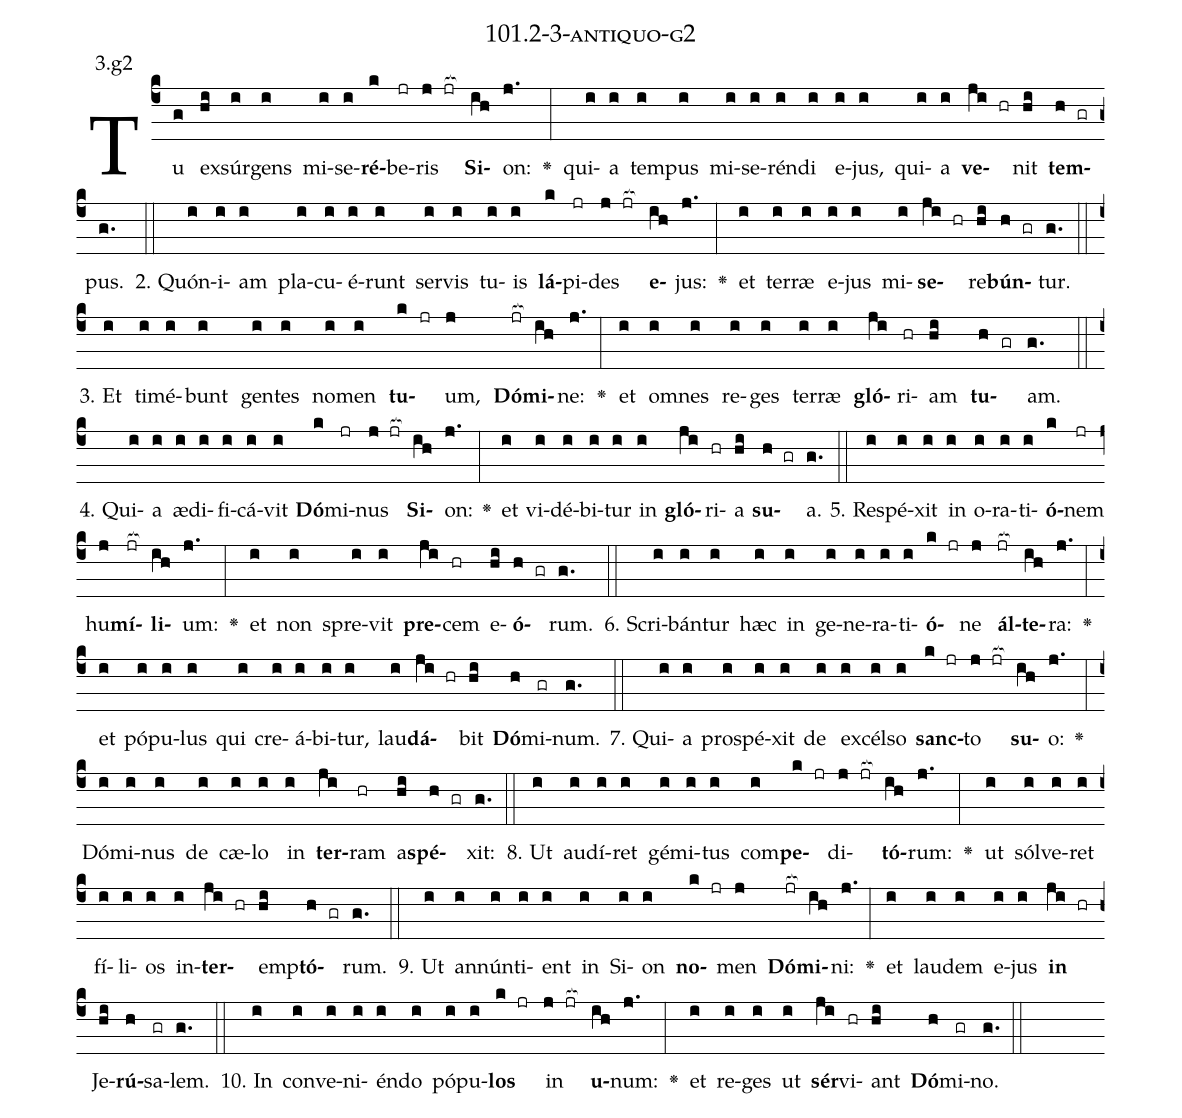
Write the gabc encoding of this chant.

name: 101.2-3-antiquo-g2;
annotation: 3.g2;
%%
(c4)Tu(g) ex(hi)súr(i)gens(i) mi(i)se(i)<b>ré</b>(k)be(jr)ris(j jr[ocb:1{]) <b>Si</b>(ih[ocb:0}])on:(j.) <v>\greheightstar</v>(:) qui(i)a(i) tem(i)pus(i) mi(i)se(i)rén(i)di(i) e(i)jus,(i) qui(i)a(i) <b>ve</b>(ji hr)nit(hi) <b>tem</b>(h gr)pus.(g.) (::)
2. Quón(i)i(i)am(i) pla(i)cu(i)é(i)runt(i) ser(i)vis(i) tu(i)is(i) <b>lá</b>(k)pi(jr)des(j jr[ocb:1{]) <b>e</b>(ih[ocb:0}])jus:(j.) <v>\greheightstar</v>(:) et(i) ter(i)ræ(i) e(i)jus(i) mi(i)<b>se</b>(ji hr)re(hi)<b>bún</b>(h gr)tur.(g.) (::)
3. Et(i) ti(i)mé(i)bunt(i) gen(i)tes(i) no(i)men(i) <b>tu</b>(k jr)um,(j) <b>Dó</b>(jr[ocb:1{])<b>mi</b>(ih[ocb:0}])ne:(j.) <v>\greheightstar</v>(:) et(i) om(i)nes(i) re(i)ges(i) ter(i)ræ(i) <b>gló</b>(ji)ri(hr)am(hi) <b>tu</b>(h gr)am.(g.) (::)
4. Qui(i)a(i) æ(i)di(i)fi(i)cá(i)vit(i) <b>Dó</b>(k)mi(jr)nus(j jr[ocb:1{]) <b>Si</b>(ih[ocb:0}])on:(j.) <v>\greheightstar</v>(:) et(i) vi(i)dé(i)bi(i)tur(i) in(i) <b>gló</b>(ji)ri(hr)a(hi) <b>su</b>(h gr)a.(g.) (::)
5. Re(i)spé(i)xit(i) in(i) o(i)ra(i)ti(i)<b>ó</b>(k)nem(jr) hu(j)<b>mí</b>(jr[ocb:1{])<b>li</b>(ih[ocb:0}])um:(j.) <v>\greheightstar</v>(:) et(i) non(i) spre(i)vit(i) <b>pre</b>(ji)cem(hr) e(hi)<b>ó</b>(h gr)rum.(g.) (::)
6. Scri(i)bán(i)tur(i) hæc(i) in(i) ge(i)ne(i)ra(i)ti(i)<b>ó</b>(k jr)ne(j) <b>ál</b>(jr[ocb:1{])<b>te</b>(ih[ocb:0}])ra:(j.) <v>\greheightstar</v>(:) et(i) pó(i)pu(i)lus(i) qui(i) cre(i)á(i)bi(i)tur,(i) lau(i)<b>dá</b>(ji hr)bit(hi) <b>Dó</b>(h)mi(gr)num.(g.) (::)
7. Qui(i)a(i) pro(i)spé(i)xit(i) de(i) ex(i)cél(i)so(i) <b>sanc</b>(k jr)to(j jr[ocb:1{]) <b>su</b>(ih[ocb:0}])o:(j.) <v>\greheightstar</v>(:) Dó(i)mi(i)nus(i) de(i) cæ(i)lo(i) in(i) <b>ter</b>(ji)ram(hr) a(hi)<b>spé</b>(h gr)xit:(g.) (::)
8. Ut(i) au(i)dí(i)ret(i) gé(i)mi(i)tus(i) com(i)<b>pe</b>(k jr)di(j jr[ocb:1{])<b>tó</b>(ih[ocb:0}])rum:(j.) <v>\greheightstar</v>(:) ut(i) sól(i)ve(i)ret(i) fí(i)li(i)os(i) in(i)<b>ter</b>(ji hr)emp(hi)<b>tó</b>(h gr)rum.(g.) (::)
9. Ut(i) an(i)nún(i)ti(i)ent(i) in(i) Si(i)on(i) <b>no</b>(k jr)men(j) <b>Dó</b>(jr[ocb:1{])<b>mi</b>(ih[ocb:0}])ni:(j.) <v>\greheightstar</v>(:) et(i) lau(i)dem(i) e(i)jus(i) <b>in</b>(ji hr) Je(hi)<b>rú</b>(h)sa(gr)lem.(g.) (::)
10. In(i) con(i)ve(i)ni(i)én(i)do(i) pó(i)pu(i)<b>los</b>(k jr) in(j jr[ocb:1{]) <b>u</b>(ih[ocb:0}])num:(j.) <v>\greheightstar</v>(:) et(i) re(i)ges(i) ut(i) <b>sér</b>(ji)vi(hr)ant(hi) <b>Dó</b>(h)mi(gr)no.(g.) (::)
